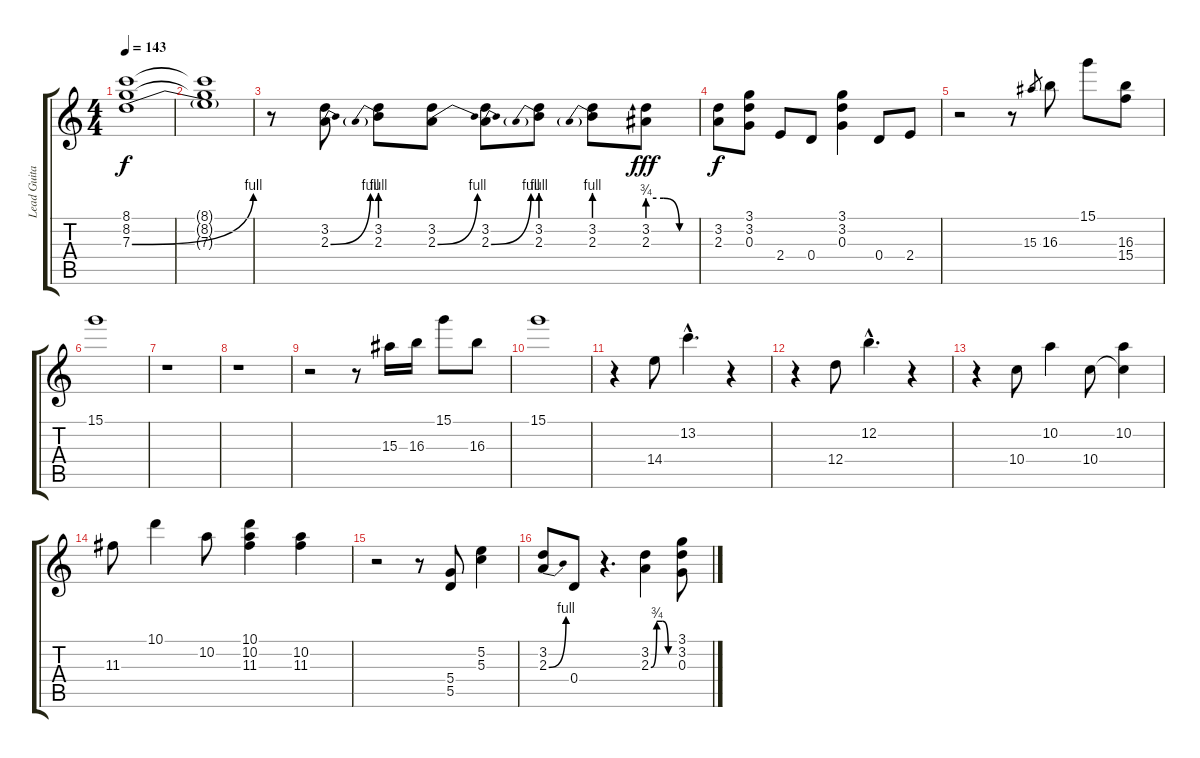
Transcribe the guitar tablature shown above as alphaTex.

\track ("Lead Guitar" "Lead Guita") {instrument electricguitarclean}
\staff {score tabs}
\tuning (E4 B3 G3 D3 A2 E2) {hide}
\ts (4 4)
\tempo 143
\clef g2
\ks c
(8.1 8.2 7.3{be (bend 0 0 60 4)}).1{dy f} |
(8.1{t} 8.2{t} 7.3{t}).1 |
r.8 (3.2 2.3{be (bend 0 0 60 4)}).8 (3.2 2.3{be (prebend 0 4 60 4)}).8 (3.2 2.3{be (bend 0 0 60 4)}).8 (3.2 2.3{be (bend 0 0 60 4)}).8 (3.2 2.3{be (prebend 0 4 60 4)}).8 (3.2 2.3{be (prebend 0 4 60 4)}).8 (3.2 2.3{be (custom 0 3 20 3 40 0 60 0)}).8{dy fff} |
(3.2 2.3).8{dy f} (3.1 3.2 0.3).8 2.4.8 0.4.8 (3.1 3.2 0.3).4 0.4.8 2.4.8 |
r.2 r.8 15.3.8{gr} 16.3.8 15.1.8 (16.3 15.4).8 |
15.1.1 |
r.1 |
r.1 |
r.2 r.8 15.3.16 16.3.16 15.1.8 16.3.8 |
15.1.1 |
r.4 14.4.8 13.2{hac}.4{d} r.4 |
r.4 12.4.8 12.2{hac}.4{d} r.4 |
r.4 10.4.8 10.2.4 10.4.8 (10.2 10.4{t}).4 |
11.3.8 10.1.4 10.2.8 (10.1 10.2 11.3).4 (10.2 11.3).4 |
r.2 r.8 (5.4 5.5).8 (5.2 5.3).4 |
(3.2 2.3{be (bend 0 0 60 4)}).8 0.4.8 r.4{d} (3.2 2.3{be (custom 0 0 15 3 30 3 45 0 60 0)}).4 (3.1 3.2 0.3).8
